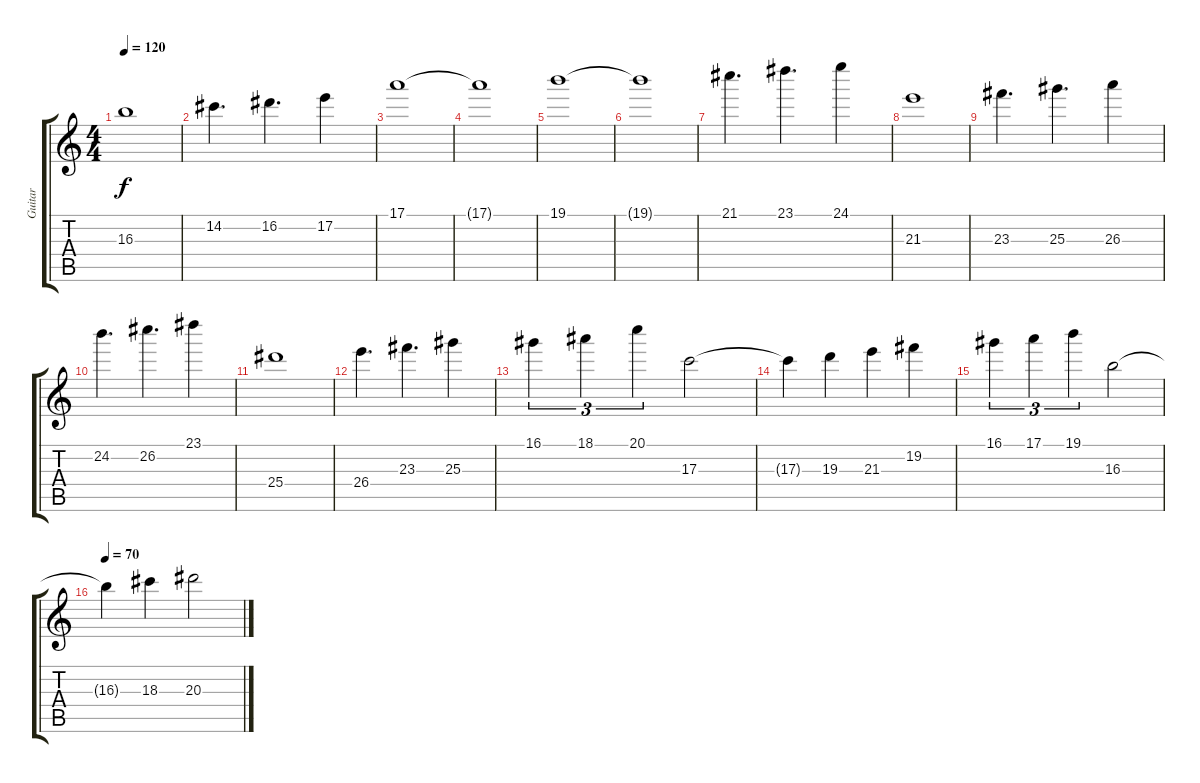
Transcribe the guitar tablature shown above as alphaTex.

\track ("Guitar" "Guitar") {instrument overdrivenguitar}
\staff {score tabs}
\tuning (E4 B3 G3 D3 A2 E2) {hide}
\ts (4 4)
\tempo 120
\clef g2
\ks c
16.3.1{dy f} |
14.2.4{d} 16.2.4{d} 17.2.4 |
17.1.1 |
17.1{t}.1 |
19.1.1 |
19.1{t}.1 |
21.1.4{d} 23.1.4{d} 24.1.4 |
21.3.1 |
23.3.4{d} 25.3.4{d} 26.3.4 |
24.2.4{d} 26.2.4{d} 23.1.4 |
25.4.1 |
26.4.4{d} 23.3.4{d} 25.3.4 |
16.1.4{tu (3 2)} 18.1.4{tu (3 2)} 20.1.4{tu (3 2)} 17.3.2 |
17.3{t}.4 19.3.4 21.3.4 19.2.4 |
16.1.4{tu (3 2)} 17.1.4{tu (3 2)} 19.1.4{tu (3 2)} 16.3.2 |
\tempo 70
16.3{t}.4 18.3.4 20.3.2
